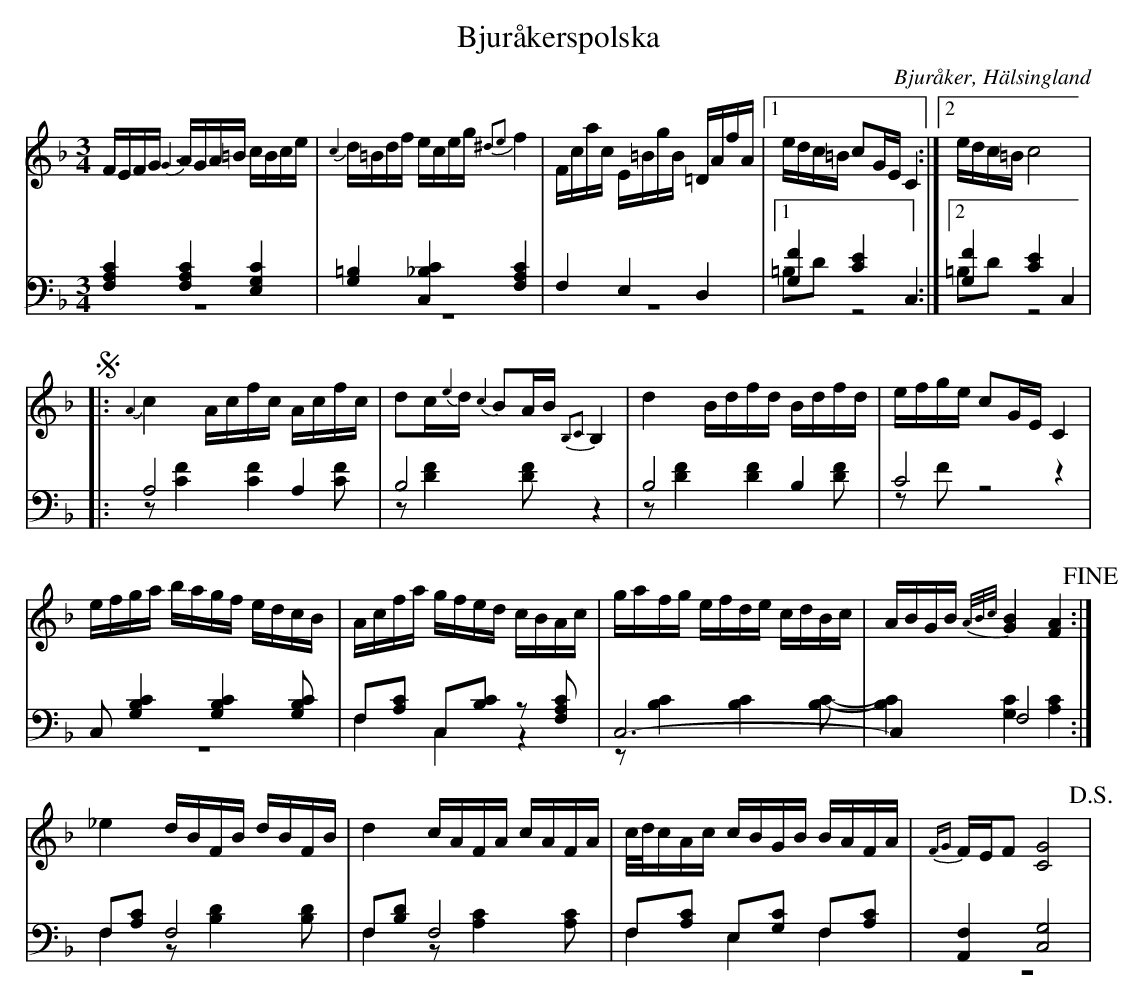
X:1
T: Bjuråkerspolska
O: Bjuråker, Hälsingland
M: 3/4
L: 1/16
K: F
V:1
V:2
V:3 merge
V:1
FEFG {G3}AGA=B cBce|{c4}d=Bdf eceg {^d2e2}f4|Fcac E=BgB =DAfA|1 edc=B c2GE C4:|2 edc=B c8 |
!segno! |:{A2}c4 Acfc Acfc|d2c{e2}d {c2}B2AB {B,2C2}B,4|d4 Bdfd Bdfd|efge c2GE C4|
efga bagf edcB|Acfa gfed cBAc|gafg efde cdBc|ABGB {A/B/c/}[G4B4] [F4A4] !fine!:|
_e4 dBFB dBFB|d4 cAFA cAFA|c/d/cAc cBGB BAFA|{FG}FEF2 [C8G8] !D.S.!|
V:2 clef=bass
[F,4A,4C4] [F,4A,4C4] [E,4G,4C4]|[G,4=B,4] [C,4_B,4C4] [F,4A,4C4]|F,4 E,4 D,4|1 [G,4F4] [C4E4] C,4:|2 [G,4F4] [C4E4] C,4 |
|:A,8 A,4|B,8 z4|B,8  B,4|C8 z4|
C,2 [G,4B,4C4] [G,4B,4C4] [G,2B,2C2]|F,2[A,2C2] C,2[B,2C2] z2 [F,2A,2C2]|C,12-|C,4 F,8:|
F,2[A,2C2] F,8|F,2[B,2D2] F,8|F,2[A,2C2] E,2[G,2C2] F,2[A,2C2]|[A,,4F,4] [C,8G,8] |
V:3 clef=bass
z12|z12|z12|1 =B,2D2 z8:|2 =B,2D2 z8|
|:z2 [C4F4] [C4F4] [C2F2]|z2 [D4F4] [D2F2] z4|z2 [D4F4] [D4F4] [D2F2]|z2 F2 z8|
z12|F,4 C,4 z4|z2 [B,4C4] [B,4C4] [B,2C2]-|[B,4C4] [G,4C4] [A,4C4]:|
F,4 z2 [B,4D4] [B,2D2]|F,4 z2 [A,4C4] [A,2C2]|F,4 E,4 F,4|z12|
